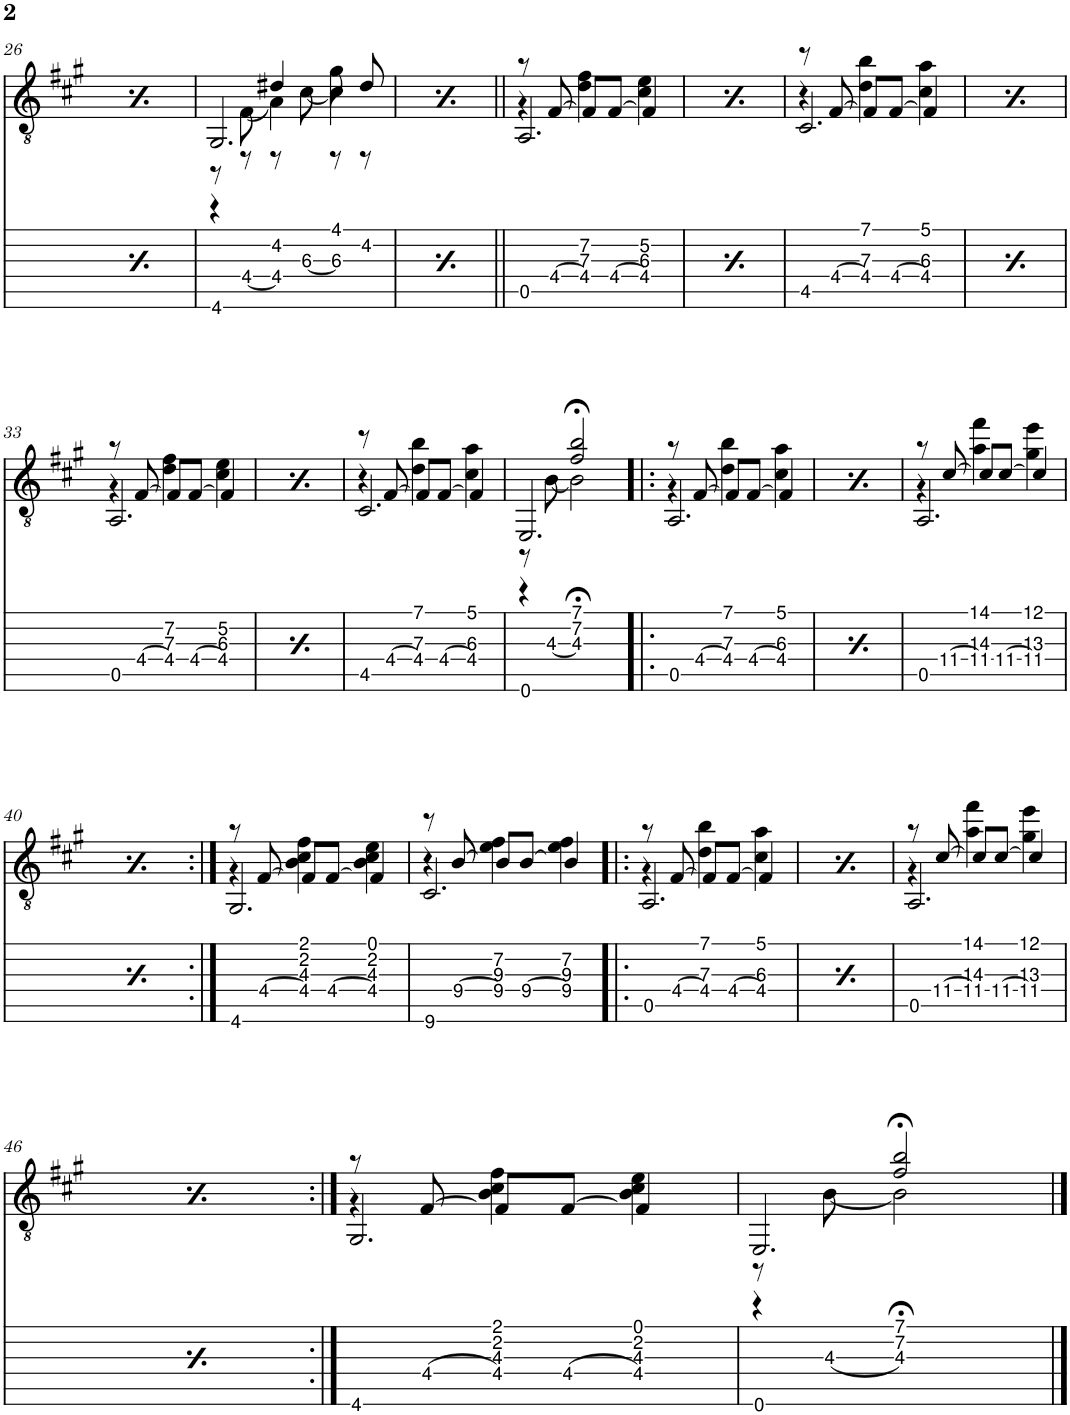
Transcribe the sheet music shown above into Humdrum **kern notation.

**kern	**kern
*part1	*part1
*staff2	*staff1
*I"Acoustic Guitar	*
*I'Guit.	*
!!LO:PB:g=z
*	*clefGv2
*k[f#c#g#]	*k[f#c#g#]
*M3/4	*M3/4
=26	=26
*^	*^
*	*^	*	*^
*	*	*^	*	*	*^
2.FF#	8ryy	8r	4r	2.FF#/	8ryy	8r	4r
.	[8E	8r	.	.	[8E\	8r	.
.	4G]	4c#	8r	.	4Gn\]	4c#/	8r
.	.	.	[8B	.	.	.	[8B\
.	8f#	8r	4B]	.	8f#\	8r	4B\]
.	8r	8c#	.	.	8r	8c#/	.
=27	=27	=27	=27	=27	=27	=27	=27
2.GG#	8ryy	8r	4r	2.GG#/	8ryy	8r	4r
.	[8F#	8r	.	.	[8F#\	8r	.
.	4A]	4d#	8r	.	4A\]	4d#X/	8r
.	.	.	[8c#	.	.	.	[8c#\
.	8g#	8r	4c#]	.	8g#\	8r	4c#\]
.	8r	8d#	.	.	8r	8d#/	.
=28	=28	=28	=28	=28	=28	=28	=28
2.GG#	8ryy	8r	4r	2.GG#/	8ryy	8r	4r
.	[8F#	8r	.	.	[8F#\	8r	.
.	4A]	4d#	8r	.	4A\]	4d#X/	8r
.	.	.	[8c#	.	.	.	[8c#\
.	8g#	8r	4c#]	.	8g#\	8r	4c#\]
.	8r	8d#	.	.	8r	8d#/	.
*	*	*v	*v	*	*	*	*
*	*	*	*	*	*v	*v
=29||	=29||	=29||	=29||	=29||	=29||
8r	4r	2.AA	8r	4r	2.AA/
[8F#	.	.	[8F#/	.	.
8F#L]	4d 4f#	.	8F#/L]	4d\ 4f#\	.
[8F#J	.	.	[8F#/J	.	.
4F#]	4c# 4e	.	4F#/]	4c#\ 4e\	.
=30	=30	=30	=30	=30	=30
8r	4r	2.AA	8r	4r	2.AA/
[8F#	.	.	[8F#/	.	.
8F#L]	4d 4f#	.	8F#/L]	4d\ 4f#\	.
[8F#J	.	.	[8F#/J	.	.
4F#]	4c# 4e	.	4F#/]	4c#\ 4e\	.
=31	=31	=31	=31	=31	=31
8r	4r	2.C#	8r	4r	2.C#/
[8F#	.	.	[8F#/	.	.
8F#L]	4d 4b	.	8F#/L]	4d\ 4b\	.
[8F#J	.	.	[8F#/J	.	.
4F#]	4c# 4a	.	4F#/]	4c#\ 4a\	.
=32	=32	=32	=32	=32	=32
8r	4r	2.C#	8r	4r	2.C#/
[8F#	.	.	[8F#/	.	.
8F#L]	4d 4b	.	8F#/L]	4d\ 4b\	.
[8F#J	.	.	[8F#/J	.	.
4F#]	4c# 4a	.	4F#/]	4c#\ 4a\	.
!!LO:LB:g=z	!!	!!
=33	=33	=33	=33	=33	=33
8r	4r	2.AA	8r	4r	2.AA/
[8F#	.	.	[8F#/	.	.
8F#L]	4d 4f#	.	8F#/L]	4d\ 4f#\	.
[8F#J	.	.	[8F#/J	.	.
4F#]	4c# 4e	.	4F#/]	4c#\ 4e\	.
=34	=34	=34	=34	=34	=34
8r	4r	2.AA	8r	4r	2.AA/
[8F#	.	.	[8F#/	.	.
8F#L]	4d 4f#	.	8F#/L]	4d\ 4f#\	.
[8F#J	.	.	[8F#/J	.	.
4F#]	4c# 4e	.	4F#/]	4c#\ 4e\	.
=35	=35	=35	=35	=35	=35
8r	4r	2.C#	8r	4r	2.C#/
[8F#	.	.	[8F#/	.	.
8F#L]	4d 4b	.	8F#/L]	4d\ 4b\	.
[8F#J	.	.	[8F#/J	.	.
4F#]	4c# 4a	.	4F#/]	4c#\ 4a\	.
=36	=36	=36	=36	=36	=36
2.EE	8r	4r	2.EE/	8r	4r
.	[8B	.	.	[8B\	.
.	2B]	2f#;< 2b;<	.	2B\]	2f#/;< 2b/;<
=37!|:	=37!|:	=37!|:	=37!|:	=37!|:	=37!|:
8r	4r	2.AA	8r	4r	2.AA/
[8F#	.	.	[8F#/	.	.
8F#L]	4d 4b	.	8F#/L]	4d\ 4b\	.
[8F#J	.	.	[8F#/J	.	.
4F#]	4c# 4a	.	4F#/]	4c#\ 4a\	.
=38	=38	=38	=38	=38	=38
8r	4r	2.AA	8r	4r	2.AA/
[8F#	.	.	[8F#/	.	.
8F#L]	4d 4b	.	8F#/L]	4d\ 4b\	.
[8F#J	.	.	[8F#/J	.	.
4F#]	4c# 4a	.	4F#/]	4c#\ 4a\	.
=39	=39	=39	=39	=39	=39
8r	4r	2.AA	8r	4r	2.AA/
[8c#	.	.	[8c#/	.	.
8c#L]	4a 4ff#	.	8c#/L]	4a\ 4ff#\	.
[8c#J	.	.	[8c#/J	.	.
4c#]	4g# 4ee	.	4c#/]	4g#\ 4ee\	.
!!LO:LB:g=z	!!	!!
=40	=40	=40	=40	=40	=40
8r	4r	2.AA	8r	4r	2.AA/
[8c#	.	.	[8c#/	.	.
8c#L]	4a 4ff#	.	8c#/L]	4a\ 4ff#\	.
[8c#J	.	.	[8c#/J	.	.
4c#]	4g# 4ee	.	4c#/]	4g#\ 4ee\	.
=41:|!	=41:|!	=41:|!	=41:|!	=41:|!	=41:|!
8r	4r	2.GG#	8r	4r	2.GG#/
[8F#	.	.	[8F#/	.	.
8F#L]	4B 4c# 4f#	.	8F#/L]	4B\ 4c#\ 4f#\	.
[8F#J	.	.	[8F#/J	.	.
4F#]	4B 4c# 4e	.	4F#/]	4B\ 4c#\ 4e\	.
=42	=42	=42	=42	=42	=42
8r	4r	2.C#	8r	4r	2.C#/
[8B	.	.	[8B/	.	.
8BL]	4e 4f#	.	8B/L]	4e\ 4f#\	.
[8BJ	.	.	[8B/J	.	.
4B]	4e 4f#	.	4B/]	4e\ 4f#\	.
=43!|:	=43!|:	=43!|:	=43!|:	=43!|:	=43!|:
8r	4r	2.AA	8r	4r	2.AA/
[8F#	.	.	[8F#/	.	.
8F#L]	4d 4b	.	8F#/L]	4d\ 4b\	.
[8F#J	.	.	[8F#/J	.	.
4F#]	4c# 4a	.	4F#/]	4c#\ 4a\	.
=44	=44	=44	=44	=44	=44
8r	4r	2.AA	8r	4r	2.AA/
[8F#	.	.	[8F#/	.	.
8F#L]	4d 4b	.	8F#/L]	4d\ 4b\	.
[8F#J	.	.	[8F#/J	.	.
4F#]	4c# 4a	.	4F#/]	4c#\ 4a\	.
=45	=45	=45	=45	=45	=45
8r	4r	2.AA	8r	4r	2.AA/
[8c#	.	.	[8c#/	.	.
8c#L]	4a 4ff#	.	8c#/L]	4a\ 4ff#\	.
[8c#J	.	.	[8c#/J	.	.
4c#]	4g# 4ee	.	4c#/]	4g#\ 4ee\	.
!!LO:LB:g=z	!!	!!
=46	=46	=46	=46	=46	=46
8r	4r	2.AA	8r	4r	2.AA/
[8c#	.	.	[8c#/	.	.
8c#L]	4a 4ff#	.	8c#/L]	4a\ 4ff#\	.
[8c#J	.	.	[8c#/J	.	.
4c#]	4g# 4ee	.	4c#/]	4g#\ 4ee\	.
=47:|!	=47:|!	=47:|!	=47:|!	=47:|!	=47:|!
8r	4r	2.GG#	8r	4r	2.GG#/
[8F#	.	.	[8F#/	.	.
8F#L]	4B 4c# 4f#	.	8F#/L]	4B\ 4c#\ 4f#\	.
[8F#J	.	.	[8F#/J	.	.
4F#]	4B 4c# 4e	.	4F#/]	4B\ 4c#\ 4e\	.
=48	=48	=48	=48	=48	=48
2.EE	8r	4r	2.EE/	8r	4r
.	[8B	.	.	[8B\	.
.	2B]	2f#;< 2b;<	.	2B\]	2f#/;< 2b/;<
*v	*v	*v	*	*	*
*	*v	*v	*v
==	==
*-	*-
